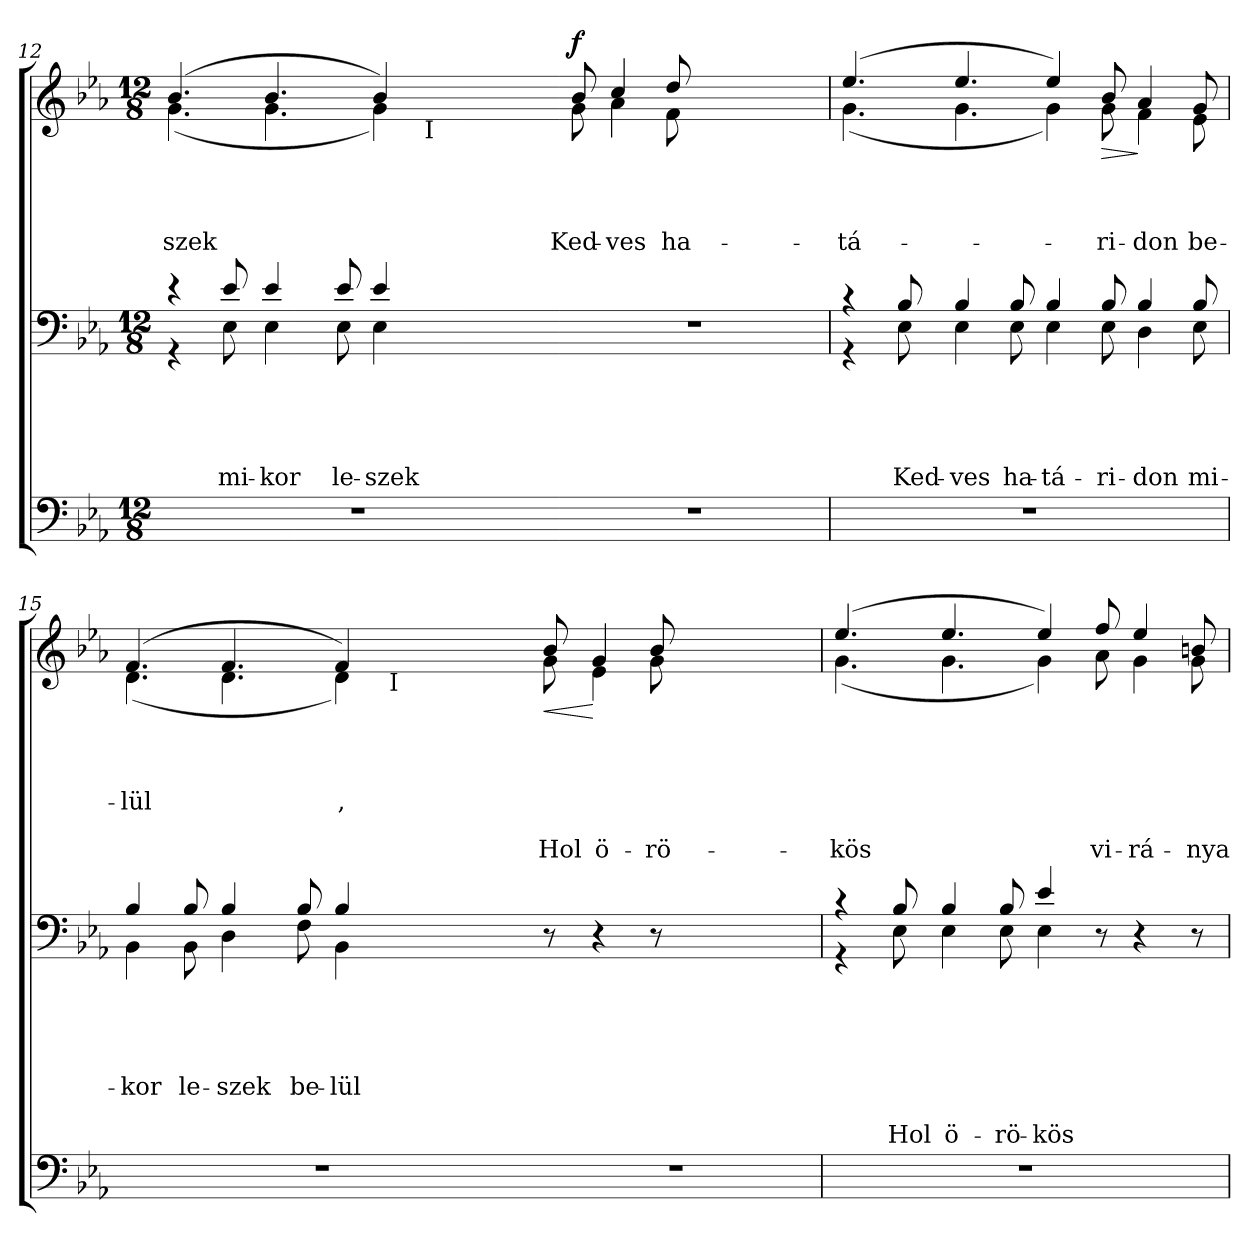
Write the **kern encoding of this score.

**kern	**kern	**text	**text	**text	**text	**text	**text	**text	**kern	**text	**text	**text	**text	**text	**text	**dynam
*part3	*part2	*part2	*part2	*part2	*part2	*part2	*part2	*part2	*part1	*part1	*part1	*part1	*part1	*part1	*part1	*part1
*staff3	*staff2	*staff2	*staff2	*staff2	*staff2	*staff2	*staff2	*staff2	*staff1	*staff1	*staff1	*staff1	*staff1	*staff1	*staff1	*staff1
*clefF4	*clefF4	*	*	*	*	*	*	*	*clefG2	*	*	*	*	*	*	*
*k[b-e-a-]	*k[b-e-a-]	*	*	*	*	*	*	*	*k[b-e-a-]	*	*	*	*	*	*	*
*E-:	*E-:	*	*	*	*	*	*	*	*E-:	*	*	*	*	*	*	*
*M12/8	*M12/8	*	*	*	*	*	*	*	*M12/8	*	*	*	*	*	*	*
=12	=12	=12	=12	=12	=12	=12	=12	=12	=12	=12	=12	=12	=12	=12	=12	=12
*	*^	*	*	*	*	*	*	*	*	*	*	*	*	*	*	*
!	!	!	!	!	!	!	!	!	!	!	!	!	!	!LO:LY:b	!	!	!
*	*	*	*	*	*	*	*	*	*	*^	*	*	*	*	*	*	*
*	*	*	*	*	*	*	*	*	*	*	*^	*	*	*	*	*	*	*
1.r	4r	4r	.	.	.	.	.	.	.	(4.b-/	(<4.g\	2ryy	.	.	.	-szek	.	.	.
!	!	!	!	!	!	!	!LO:LY:b	!	!	!	!	!	!	!	!	!	!	!	!
.	8e-/	8E-\	.	.	.	.	mi-	.	.	.	.	.	.	.	.	.	.	.	.
!	!	!	!	!	!	!	!LO:LY:b	!	!	!	!	!	!	!	!	!	!	!	!
.	4e-/	4E-\	.	.	.	.	-kor	.	.	4.b-/	4.g\	.	.	.	.	.	.	.	.
.	.	.	.	.	.	.	.	.	.	.	.	4ryy	.	.	.	.	.	.	.
!	!	!	!	!	!	!	!LO:LY:b	!	!	!	!	!	!	!	!	!	!	!	!
.	8e-/	8E-\	.	.	.	.	le-	.	.	.	.	.	.	.	.	.	.	.	.
!	!	!	!	!	!	!	!LO:LY:b	!	!	!	!	!	!	!	!	!	!	!	!
.	4e-/	4E-\	.	.	.	.	-szek	.	.	4b-/)	4g\)	8ryy	.	.	.	.	.	.	.
.	.	.	.	.	.	.	.	.	.	.	.	32ryy	.	.	.	.	.	.	.
!	!	!	!	!	!	!	!	!	!	!	!	!LO:TX:b:t=I	!	!	!	!	!	!	!
.	.	.	.	.	.	.	.	.	.	.	.	2ryy	.	.	.	.	.	.	.
.	2ryy	2ryy	.	.	.	.	.	.	.	2ryy	2ryy	.	.	.	.	.	.	.	.
.	.	.	.	.	.	.	.	.	.	.	.	16.ryy	.	.	.	.	.	.	.
*	*v	*v	*	*	*	*	*	*	*	*	*	*	*	*	*	*	*	*	*
*	*	*	*	*	*	*	*	*	*v	*v	*v	*	*	*	*	*	*	*
!!LO:PB:g=z
=13-	=13-	=13-	=13-	=13-	=13-	=13-	=13-	=13-	=13-	=13-	=13-	=13-	=13-	=13-	=13-	=13-
*	*^	*	*	*	*	*	*	*	*^	*	*	*	*	*	*	*
*	*	*	*	*	*	*	*	*	*	*	*^	*	*	*	*	*	*	*
!	!	!	!	!	!	!	!	!	!	!	!	!	!	!	!	!LO:LY:b	!	!	!LO:DY:a
*	*v	*v	*	*	*	*	*	*	*	*	*	*	*	*	*	*	*	*	*
*	*	*	*	*	*	*	*	*	*	*v	*v	*	*	*	*	*	*	*
1.r	1.r	.	.	.	.	.	.	.	8b-/	8g\	.	.	.	Ked-	.	.	f
!	!	!	!	!	!	!	!	!	!	!	!	!	!	!LO:LY:b	!	!	!
.	.	.	.	.	.	.	.	.	4cc/	4a-\	.	.	.	-ves	.	.	.
!	!	!	!	!	!	!	!	!	!	!	!	!	!	!LO:LY:b	!	!	!
.	.	.	.	.	.	.	.	.	8dd/	8f\	.	.	.	ha-	.	.	.
.	.	.	.	.	.	.	.	.	1ryy	1ryy	.	.	.	.	.	.	.
=14	=14	=14	=14	=14	=14	=14	=14	=14	=14	=14	=14	=14	=14	=14	=14	=14	=14
*	*^	*	*	*	*	*	*	*	*	*	*	*	*	*	*	*	*
!	!	!	!	!	!	!	!	!	!	!	!	!	!	!	!LO:LY:b	!	!	!
1.r	4r	4r	.	.	.	.	.	.	.	(4.ee-/	(<4.g\	.	.	.	-tá-	.	.	.
!	!	!	!	!	!	!	!LO:LY:b	!	!	!	!	!	!	!	!	!	!	!
.	8B-/	8E-\	.	.	.	.	Ked-	.	.	.	.	.	.	.	.	.	.	.
!	!	!	!	!	!	!	!LO:LY:b	!	!	!	!	!	!	!	!	!	!	!
.	4B-/	4E-\	.	.	.	.	-ves	.	.	4.ee-/	4.g\	.	.	.	.	.	.	.
!	!	!	!	!	!	!	!LO:LY:b	!	!	!	!	!	!	!	!	!	!	!
.	8B-/	8E-\	.	.	.	.	ha-	.	.	.	.	.	.	.	.	.	.	.
!	!	!	!	!	!	!	!LO:LY:b	!	!	!	!	!	!	!	!	!	!	!
.	4B-/	4E-\	.	.	.	.	-tá-	.	.	4ee-/)	4g\)	.	.	.	.	.	.	.
!	!	!	!	!	!	!	!LO:LY:b	!	!	!	!	!	!	!	!	!	!	!
!	!	!	!	!	!	!	!	!	!	!	!	!	!	!	!LO:LY:b	!	!	!LO:HP:b
.	8B-/	8E-\	.	.	.	.	-ri-	.	.	8b-/	8g\	.	.	.	-ri-	.	.	>
!	!	!	!	!	!	!	!LO:LY:b	!	!	!	!	!	!	!	!	!	!	!
!	!	!	!	!	!	!	!	!	!	!	!	!	!	!	!LO:LY:b	!	!	!
.	4B-/	4D\	.	.	.	.	-don	.	.	4a-/	4f\	.	.	.	-don	.	.	]
!	!	!	!	!	!	!	!LO:LY:b	!	!	!	!	!	!	!	!	!	!	!
!	!	!	!	!	!	!	!	!	!	!	!	!	!	!	!LO:LY:b	!	!	!
.	8B-/	8E-\	.	.	.	.	mi-	.	.	8g/	8e-\	.	.	.	be-	.	.	.
*	*	*	*	*	*	*	*	*	*	*v	*v	*	*	*	*	*	*	*
=15	=15	=15	=15	=15	=15	=15	=15	=15	=15	=15	=15	=15	=15	=15	=15	=15	=15
*	*	*	*	*	*	*	*	*	*	*^	*	*	*	*	*	*	*
!	!	!	!	!	!	!	!LO:LY:b	!	!	!	!	!	!	!	!	!	!	!
*	*	*	*	*	*	*	*	*	*	*v	*v	*	*	*	*	*	*	*
*	*	*	*	*	*	*	*	*	*	*^	*	*	*	*	*	*	*
!	!	!	!	!	!	!	!	!	!	!	!	!	!	!	!LO:LY:b	!	!	!
*	*	*	*	*	*	*	*	*	*	*	*^	*	*	*	*	*	*	*
1.r	4B-/	4BB-\	.	.	.	.	-kor	.	.	(4.f/	(<4.d\	2ryy	.	.	.	-lül	.	.	.
!	!	!	!	!	!	!	!LO:LY:b	!	!	!	!	!	!	!	!	!	!	!	!
.	8B-/	8BB-\	.	.	.	.	le-	.	.	.	.	.	.	.	.	.	.	.	.
!	!	!	!	!	!	!	!LO:LY:b	!	!	!	!	!	!	!	!	!	!	!	!
.	4B-/	4D\	.	.	.	.	-szek	.	.	4.f/	4.d\	.	.	.	.	.	.	.	.
.	.	.	.	.	.	.	.	.	.	.	.	4ryy	.	.	.	.	.	.	.
!	!	!	!	!	!	!	!LO:LY:b	!	!	!	!	!	!	!	!	!	!	!	!
.	8B-/	8F\	.	.	.	.	be-	.	.	.	.	.	.	.	.	.	.	.	.
!	!	!	!	!	!	!	!LO:LY:b	!	!	!	!	!	!	!	!	!	!	!	!
!	!	!	!	!	!	!	!	!	!	!	!	!	!	!	!	!LO:LY:b	!	!	!
.	4B-/	4BB-\	.	.	.	.	-lül	.	.	4f/)	4d\)	8ryy	.	.	.	,	.	.	.
.	.	.	.	.	.	.	.	.	.	.	.	32ryy	.	.	.	.	.	.	.
!	!	!	!	!	!	!	!	!	!	!	!	!LO:TX:b:t=I	!	!	!	!	!	!	!
.	.	.	.	.	.	.	.	.	.	.	.	2ryy	.	.	.	.	.	.	.
.	2ryy	2ryy	.	.	.	.	.	.	.	2ryy	2ryy	.	.	.	.	.	.	.	.
.	.	.	.	.	.	.	.	.	.	.	.	16.ryy	.	.	.	.	.	.	.
*	*v	*v	*	*	*	*	*	*	*	*	*	*	*	*	*	*	*	*	*
*	*	*	*	*	*	*	*	*	*v	*v	*v	*	*	*	*	*	*	*
!!LO:LB:g=z
=16-	=16-	=16-	=16-	=16-	=16-	=16-	=16-	=16-	=16-	=16-	=16-	=16-	=16-	=16-	=16-	=16-
*	*^	*	*	*	*	*	*	*	*^	*	*	*	*	*	*	*
*	*	*	*	*	*	*	*	*	*	*	*^	*	*	*	*	*	*	*
!	!	!	!	!	!	!	!	!	!	!	!	!	!	!	!	!	!	!LO:LY:b	!LO:HP:b
*	*v	*v	*	*	*	*	*	*	*	*	*	*	*	*	*	*	*	*	*
*	*	*	*	*	*	*	*	*	*	*v	*v	*	*	*	*	*	*	*
1.r	8r	.	.	.	.	.	.	.	8b-/	8g\	.	.	.	.	.	Hol	<
!	!	!	!	!	!	!	!	!	!	!	!	!	!	!	!	!LO:LY:b	!
.	4r	.	.	.	.	.	.	.	4g/	4e-\	.	.	.	.	.	ö-	[
!	!	!	!	!	!	!	!	!	!	!	!	!	!	!	!	!LO:LY:b	!
.	8r	.	.	.	.	.	.	.	8b-/	8g\	.	.	.	.	.	-rö-	.
.	1ryy	.	.	.	.	.	.	.	1ryy	1ryy	.	.	.	.	.	.	.
=17	=17	=17	=17	=17	=17	=17	=17	=17	=17	=17	=17	=17	=17	=17	=17	=17	=17
*	*^	*	*	*	*	*	*	*	*	*	*	*	*	*	*	*	*
!	!	!	!	!	!	!	!	!	!	!	!	!	!	!	!	!	!LO:LY:b	!
1.r	4r	4r	.	.	.	.	.	.	.	(4.ee-/	(<4.g\	.	.	.	.	.	-kös	.
!	!	!	!	!	!	!	!	!	!LO:LY:b	!	!	!	!	!	!	!	!	!
.	8B-/	8E-\	.	.	.	.	.	.	Hol	.	.	.	.	.	.	.	.	.
!	!	!	!	!	!	!	!	!	!LO:LY:b	!	!	!	!	!	!	!	!	!
.	4B-/	4E-\	.	.	.	.	.	.	ö-	4.ee-/	4.g\	.	.	.	.	.	.	.
!	!	!	!	!	!	!	!	!	!LO:LY:b	!	!	!	!	!	!	!	!	!
.	8B-/	8E-\	.	.	.	.	.	.	-rö-	.	.	.	.	.	.	.	.	.
!	!	!	!	!	!	!	!	!	!LO:LY:b	!	!	!	!	!	!	!	!	!
.	4e-/	4E-\	.	.	.	.	.	.	-kös	4ee-/)	4g\)	.	.	.	.	.	.	.
!	!	!	!	!	!	!	!	!	!	!	!	!	!	!	!	!	!LO:LY:b	!
.	8r	2ryy	.	.	.	.	.	.	.	8ff/	8a-\	.	.	.	.	.	vi-	.
!	!	!	!	!	!	!	!	!	!	!	!	!	!	!	!	!	!LO:LY:b	!
.	4r	.	.	.	.	.	.	.	.	4ee-/	4g\	.	.	.	.	.	-rá-	.
!	!	!	!	!	!	!	!	!	!	!	!	!	!	!	!	!	!LO:LY:b	!
.	8r	.	.	.	.	.	.	.	.	8bn/	8g\	.	.	.	.	.	-nya-	.
*	*v	*v	*	*	*	*	*	*	*	*	*	*	*	*	*	*	*	*
*	*	*	*	*	*	*	*	*	*v	*v	*	*	*	*	*	*	*
=	=	=	=	=	=	=	=	=	=	=	=	=	=	=	=	=
*-	*-	*-	*-	*-	*-	*-	*-	*-	*-	*-	*-	*-	*-	*-	*-	*-
